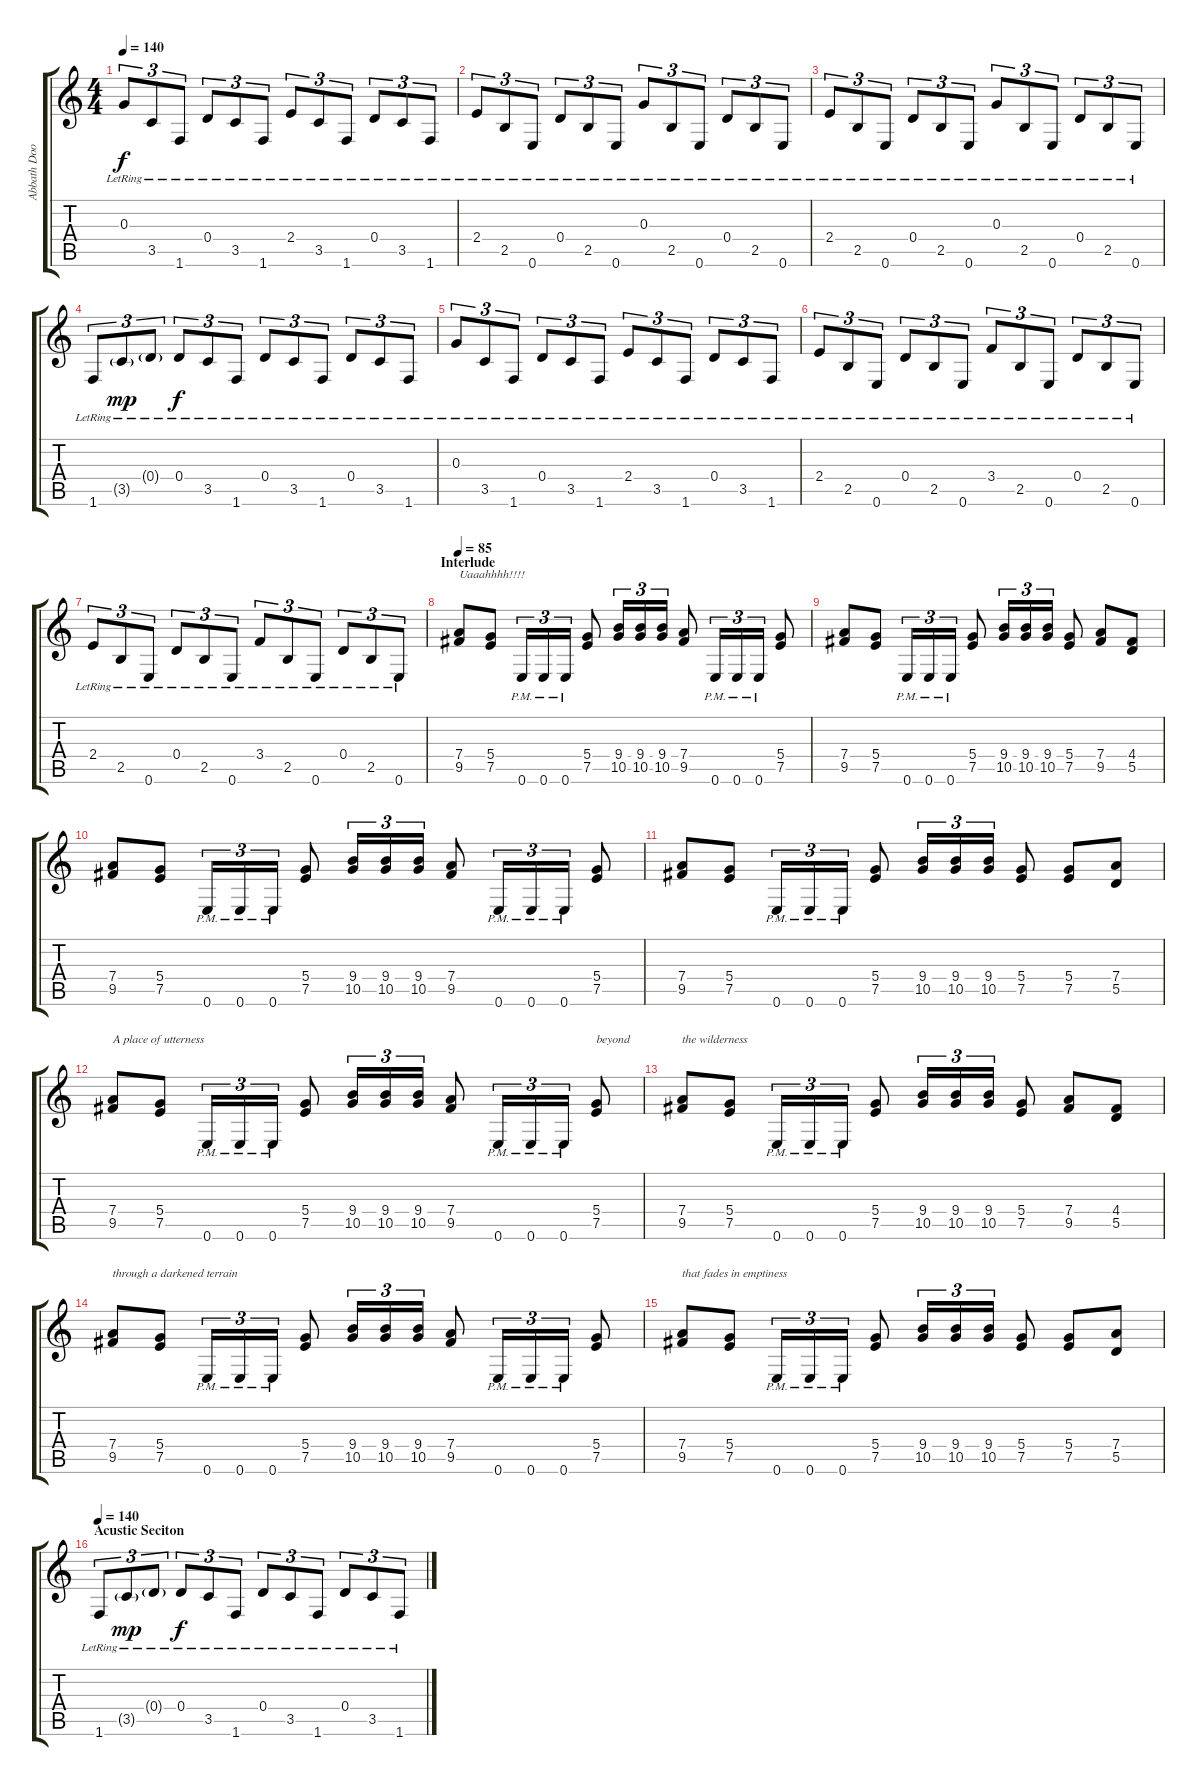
\track ("Abbath Doom Occulta (Guitar)" "Abbath Doo") {instrument distortionguitar}
\staff {score tabs}
\tuning (E4 B3 G3 D3 A2 E2) {hide}
\ts (4 4)
\tempo 140
\clef g2
\ks c
0.3{lr}.8{tu (3 2) dy f} 3.5{lr}.8{tu (3 2)} 1.6{lr}.8{tu (3 2)} 0.4{lr}.8{tu (3 2)} 3.5{lr}.8{tu (3 2)} 1.6{lr}.8{tu (3 2)} 2.4{lr}.8{tu (3 2)} 3.5{lr}.8{tu (3 2)} 1.6{lr}.8{tu (3 2)} 0.4{lr}.8{tu (3 2)} 3.5{lr}.8{tu (3 2)} 1.6{lr}.8{tu (3 2)} |
2.4{lr}.8{tu (3 2)} 2.5{lr}.8{tu (3 2)} 0.6{lr}.8{tu (3 2)} 0.4{lr}.8{tu (3 2)} 2.5{lr}.8{tu (3 2)} 0.6{lr}.8{tu (3 2)} 0.3{lr}.8{tu (3 2)} 2.5{lr}.8{tu (3 2)} 0.6{lr}.8{tu (3 2)} 0.4{lr}.8{tu (3 2)} 2.5{lr}.8{tu (3 2)} 0.6{lr}.8{tu (3 2)} |
2.4{lr}.8{tu (3 2)} 2.5{lr}.8{tu (3 2)} 0.6{lr}.8{tu (3 2)} 0.4{lr}.8{tu (3 2)} 2.5{lr}.8{tu (3 2)} 0.6{lr}.8{tu (3 2)} 0.3{lr}.8{tu (3 2)} 2.5{lr}.8{tu (3 2)} 0.6{lr}.8{tu (3 2)} 0.4{lr}.8{tu (3 2)} 2.5{lr}.8{tu (3 2)} 0.6{lr}.8{tu (3 2)} |
1.6{lr}.8{tu (3 2)} 3.5{g lr}.8{tu (3 2) dy mp} 0.4{g lr}.8{tu (3 2)} 0.4{lr}.8{tu (3 2) dy f} 3.5{lr}.8{tu (3 2)} 1.6{lr}.8{tu (3 2)} 0.4{lr}.8{tu (3 2)} 3.5{lr}.8{tu (3 2)} 1.6{lr}.8{tu (3 2)} 0.4{lr}.8{tu (3 2)} 3.5{lr}.8{tu (3 2)} 1.6{lr}.8{tu (3 2)} |
0.3{lr}.8{tu (3 2)} 3.5{lr}.8{tu (3 2)} 1.6{lr}.8{tu (3 2)} 0.4{lr}.8{tu (3 2)} 3.5{lr}.8{tu (3 2)} 1.6{lr}.8{tu (3 2)} 2.4{lr}.8{tu (3 2)} 3.5{lr}.8{tu (3 2)} 1.6{lr}.8{tu (3 2)} 0.4{lr}.8{tu (3 2)} 3.5{lr}.8{tu (3 2)} 1.6{lr}.8{tu (3 2)} |
2.4{lr}.8{tu (3 2)} 2.5{lr}.8{tu (3 2)} 0.6{lr}.8{tu (3 2)} 0.4{lr}.8{tu (3 2)} 2.5{lr}.8{tu (3 2)} 0.6{lr}.8{tu (3 2)} 3.4{lr}.8{tu (3 2)} 2.5{lr}.8{tu (3 2)} 0.6{lr}.8{tu (3 2)} 0.4{lr}.8{tu (3 2)} 2.5{lr}.8{tu (3 2)} 0.6{lr}.8{tu (3 2)} |
2.4{lr}.8{tu (3 2)} 2.5{lr}.8{tu (3 2)} 0.6{lr}.8{tu (3 2)} 0.4{lr}.8{tu (3 2)} 2.5{lr}.8{tu (3 2)} 0.6{lr}.8{tu (3 2)} 3.4{lr}.8{tu (3 2)} 2.5{lr}.8{tu (3 2)} 0.6{lr}.8{tu (3 2)} 0.4{lr}.8{tu (3 2)} 2.5{lr}.8{tu (3 2)} 0.6{lr}.8{tu (3 2)} |
\section ("" "Interlude")
\tempo 85
(7.4 9.5).8{txt "Uaaahhhh!!!!" volume 13 balance 2 instrument distortionguitar} (5.4 7.5).8 0.6{pm}.16{tu (3 2)} 0.6{pm}.16{tu (3 2)} 0.6{pm}.16{tu (3 2)} (5.4 7.5).8 (9.4 10.5).16{tu (3 2)} (9.4 10.5).16{tu (3 2)} (9.4 10.5).16{tu (3 2)} (7.4 9.5).8 0.6{pm}.16{tu (3 2)} 0.6{pm}.16{tu (3 2)} 0.6{pm}.16{tu (3 2)} (5.4 7.5).8 |
(7.4 9.5).8 (5.4 7.5).8 0.6{pm}.16{tu (3 2)} 0.6{pm}.16{tu (3 2)} 0.6{pm}.16{tu (3 2)} (5.4 7.5).8 (9.4 10.5).16{tu (3 2)} (9.4 10.5).16{tu (3 2)} (9.4 10.5).16{tu (3 2)} (5.4 7.5).8 (7.4 9.5).8 (4.4 5.5).8 |
(7.4 9.5).8 (5.4 7.5).8 0.6{pm}.16{tu (3 2)} 0.6{pm}.16{tu (3 2)} 0.6{pm}.16{tu (3 2)} (5.4 7.5).8 (9.4 10.5).16{tu (3 2)} (9.4 10.5).16{tu (3 2)} (9.4 10.5).16{tu (3 2)} (7.4 9.5).8 0.6{pm}.16{tu (3 2)} 0.6{pm}.16{tu (3 2)} 0.6{pm}.16{tu (3 2)} (5.4 7.5).8 |
(7.4 9.5).8 (5.4 7.5).8 0.6{pm}.16{tu (3 2)} 0.6{pm}.16{tu (3 2)} 0.6{pm}.16{tu (3 2)} (5.4 7.5).8 (9.4 10.5).16{tu (3 2)} (9.4 10.5).16{tu (3 2)} (9.4 10.5).16{tu (3 2)} (5.4 7.5).8 (5.4 7.5).8 (7.4 5.5).8 |
(7.4 9.5).8{txt "A place of utterness  "} (5.4 7.5).8 0.6{pm}.16{tu (3 2)} 0.6{pm}.16{tu (3 2)} 0.6{pm}.16{tu (3 2)} (5.4 7.5).8 (9.4 10.5).16{tu (3 2)} (9.4 10.5).16{tu (3 2)} (9.4 10.5).16{tu (3 2)} (7.4 9.5).8 0.6{pm}.16{tu (3 2)} 0.6{pm}.16{tu (3 2)} 0.6{pm}.16{tu (3 2)} (5.4 7.5).8{txt "beyond "} |
(7.4 9.5).8{txt "the wilderness"} (5.4 7.5).8 0.6{pm}.16{tu (3 2)} 0.6{pm}.16{tu (3 2)} 0.6{pm}.16{tu (3 2)} (5.4 7.5).8 (9.4 10.5).16{tu (3 2)} (9.4 10.5).16{tu (3 2)} (9.4 10.5).16{tu (3 2)} (5.4 7.5).8 (7.4 9.5).8 (4.4 5.5).8 |
(7.4 9.5).8{txt "through a darkened terrain"} (5.4 7.5).8 0.6{pm}.16{tu (3 2)} 0.6{pm}.16{tu (3 2)} 0.6{pm}.16{tu (3 2)} (5.4 7.5).8 (9.4 10.5).16{tu (3 2)} (9.4 10.5).16{tu (3 2)} (9.4 10.5).16{tu (3 2)} (7.4 9.5).8 0.6{pm}.16{tu (3 2)} 0.6{pm}.16{tu (3 2)} 0.6{pm}.16{tu (3 2)} (5.4 7.5).8 |
(7.4 9.5).8{txt "that fades in emptiness"} (5.4 7.5).8 0.6{pm}.16{tu (3 2)} 0.6{pm}.16{tu (3 2)} 0.6{pm}.16{tu (3 2)} (5.4 7.5).8 (9.4 10.5).16{tu (3 2)} (9.4 10.5).16{tu (3 2)} (9.4 10.5).16{tu (3 2)} (5.4 7.5).8 (5.4 7.5).8 (7.4 5.5).8 |
\section ("" "Acustic Seciton")
\tempo 140
1.6{lr}.8{tu (3 2) balance 8 instrument electricguitarclean} 3.5{g lr}.8{tu (3 2) dy mp} 0.4{g lr}.8{tu (3 2)} 0.4{lr}.8{tu (3 2) dy f} 3.5{lr}.8{tu (3 2)} 1.6{lr}.8{tu (3 2)} 0.4{lr}.8{tu (3 2)} 3.5{lr}.8{tu (3 2)} 1.6{lr}.8{tu (3 2)} 0.4{lr}.8{tu (3 2)} 3.5{lr}.8{tu (3 2)} 1.6{lr}.8{tu (3 2)}
